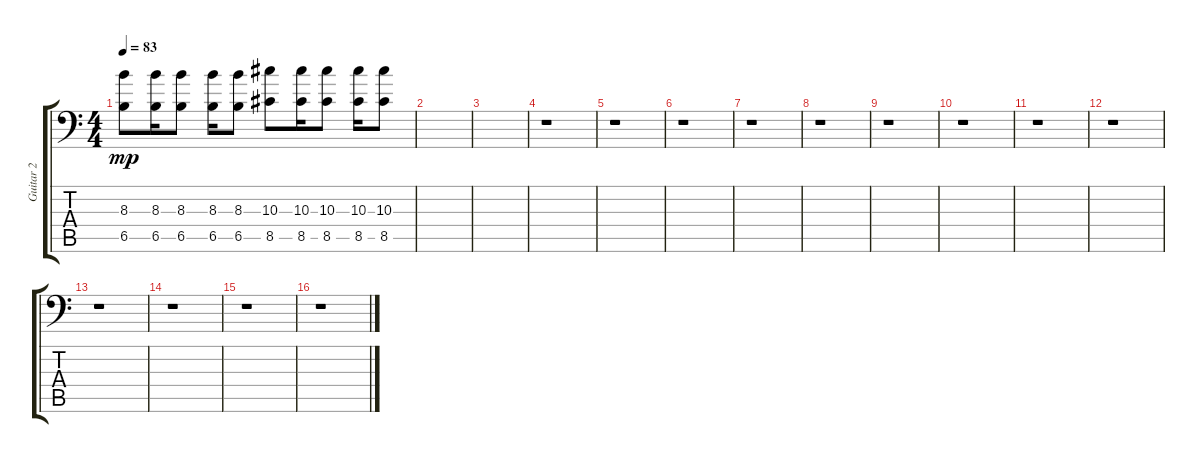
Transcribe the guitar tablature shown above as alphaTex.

\track ("Guitar 2" "Guitar 2") {instrument electricguitarjazz}
\staff {score tabs}
\tuning (C4 G3 Eb3 Bb2 F2 Bb1) {hide}
\ts (4 4)
\tempo 83
\clef f4
\ks c
(8.3 6.5).8{dy mp} (8.3 6.5).16 (8.3 6.5).8 (8.3 6.5).16 (8.3 6.5).8 (10.3 8.5).8 (10.3 8.5).16 (10.3 8.5).8 (10.3 8.5).16 (10.3 8.5).8 |
|
|
r.1 |
r.1 |
r.1 |
r.1 |
r.1 |
r.1 |
r.1 |
r.1 |
r.1 |
r.1 |
r.1 |
r.1 |
r.1
